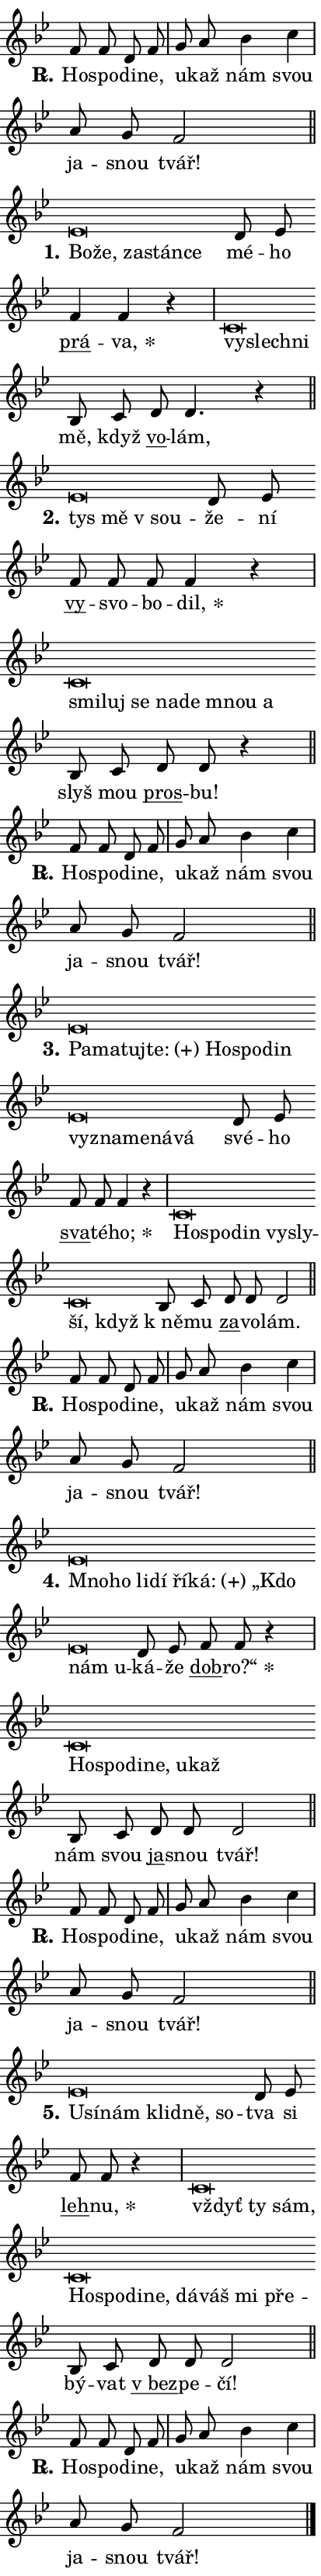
\version "2.24.0"
\header { tagline = "" }
\paper {
  indent = 0\cm
  top-margin = 0\cm
  right-margin = 0.13\cm % to fit lyric hyphens
  bottom-margin = 0\cm
  left-margin = 0\cm
  paper-width = 7\cm
  page-breaking = #ly:one-page-breaking
  system-system-spacing.basic-distance = #11
  score-system-spacing.basic-distance = #11
  ragged-last = ##f
}


%% Author: Thomas Morley
%% https://lists.gnu.org/archive/html/lilypond-user/2020-05/msg00002.html
#(define (line-position grob)
"Returns position of @var[grob} in current system:
   @code{'start}, if at first time-step
   @code{'end}, if at last time-step
   @code{'middle} otherwise
"
  (let* ((col (ly:item-get-column grob))
         (ln (ly:grob-object col 'left-neighbor))
         (rn (ly:grob-object col 'right-neighbor))
         (col-to-check-left (if (ly:grob? ln) ln col))
         (col-to-check-right (if (ly:grob? rn) rn col))
         (break-dir-left
           (and
             (ly:grob-property col-to-check-left 'non-musical #f)
             (ly:item-break-dir col-to-check-left)))
         (break-dir-right
           (and
             (ly:grob-property col-to-check-right 'non-musical #f)
             (ly:item-break-dir col-to-check-right))))
        (cond ((eqv? 1 break-dir-left) 'start)
              ((eqv? -1 break-dir-right) 'end)
              (else 'middle))))

#(define (tranparent-at-line-position vctor)
  (lambda (grob)
  "Relying on @code{line-position} select the relevant enry from @var{vctor}.
Used to determine transparency,"
    (case (line-position grob)
      ((end) (not (vector-ref vctor 0)))
      ((middle) (not (vector-ref vctor 1)))
      ((start) (not (vector-ref vctor 2))))))

noteHeadBreakVisibility =
#(define-music-function (break-visibility)(vector?)
"Makes @code{NoteHead}s transparent relying on @var{break-visibility}"
#{
  \override NoteHead.transparent =
    #(tranparent-at-line-position break-visibility)
#})

#(define delete-ledgers-for-transparent-note-heads
  (lambda (grob)
    "Reads whether a @code{NoteHead} is transparent.
If so this @code{NoteHead} is removed from @code{'note-heads} from
@var{grob}, which is supposed to be @code{LedgerLineSpanner}.
As a result ledgers are not printed for this @code{NoteHead}"
    (let* ((nhds-array (ly:grob-object grob 'note-heads))
           (nhds-list
             (if (ly:grob-array? nhds-array)
                 (ly:grob-array->list nhds-array)
                 '()))
           ;; Relies on the transparent-property being done before
           ;; Staff.LedgerLineSpanner.after-line-breaking is executed.
           ;; This is fragile ...
           (to-keep
             (remove
               (lambda (nhd)
                 (ly:grob-property nhd 'transparent #f))
               nhds-list)))
      ;; TODO find a better method to iterate over grob-arrays, similiar
      ;; to filter/remove etc for lists
      ;; For now rebuilt from scratch
      (set! (ly:grob-object grob 'note-heads)  '())
      (for-each
        (lambda (nhd)
          (ly:pointer-group-interface::add-grob grob 'note-heads nhd))
        to-keep))))

squashNotes = {
  \override NoteHead.X-extent = #'(-0.2 . 0.2)
  \override NoteHead.Y-extent = #'(-0.75 . 0)
  \override NoteHead.stencil =
    #(lambda (grob)
       (let ((pos (ly:grob-property grob 'staff-position)))
         (begin
           (if (< pos -7) (display "ERROR: Lower brevis then expected\n") (display ""))
           (if (<= pos -6) ly:text-interface::print ly:note-head::print))))
}
unSquashNotes = {
  \revert NoteHead.X-extent
  \revert NoteHead.Y-extent
  \revert NoteHead.stencil
}

hideNotes = \noteHeadBreakVisibility #begin-of-line-visible
unHideNotes = \noteHeadBreakVisibility #all-visible

% work-around for resetting accidentals
% https://lilypond.org/doc/v2.23/Documentation/notation/displaying-rhythms#unmetered-music
cadenzaMeasure = {
  \cadenzaOff
  \partial 1024 s1024
  \cadenzaOn
}

#(define-markup-command (accent layout props text) (markup?)
  "Underline accented syllable"
  (interpret-markup layout props
    #{\markup \override #'(offset . 4.3) \underline { #text }#}))

responsum = \markup \concat {
  "R" \hspace #-1.05 \path #0.1 #'((moveto 0 0.07) (lineto 0.9 0.8)) \hspace #0.05 "."
}

spaceSize = #0.6828661417322834 % exact space size for TeX Gyre Schola

\layout {
  \context {
    \Staff
    \remove "Time_signature_engraver"
    \override LedgerLineSpanner.after-line-breaking = #delete-ledgers-for-transparent-note-heads
  }
  \context {
    \Lyrics {
      \override LyricSpace.minimum-distance = \spaceSize
      \override LyricText.font-name = #"TeX Gyre Schola"
      \override LyricText.font-size = 1
      \override StanzaNumber.font-name = #"TeX Gyre Schola Bold"
      \override StanzaNumber.font-size = 1
    }
  }
  \context {
    \Score 
    \override NoteHead.text =
      #(lambda (grob) 
        (let ((pos (ly:grob-property grob 'staff-position)))
          #{\markup {
            \combine
              \halign #-0.55 \raise #(if (= pos -6) 0 0.5) \override #'(thickness . 2) \draw-line #'(3.2 . 0)
              \musicglyph "noteheads.sM1"
          }#}))
  }
}

% magnetic-lyrics.ily
%
%   written by
%     Jean Abou Samra <jean@abou-samra.fr>
%     Werner Lemberg <wl@gnu.org>
%
%   adapted by
%     Jiri Hon <jiri.hon@gmail.com>
%
% Version 2022-Apr-15

% https://www.mail-archive.com/lilypond-user@gnu.org/msg149350.html

#(define (Left_hyphen_pointer_engraver context)
   "Collect syllable-hyphen-syllable occurrences in lyrics and store
them in properties.  This engraver only looks to the left.  For
example, if the lyrics input is @code{foo -- bar}, it does the
following.

@itemize @bullet
@item
Set the @code{text} property of the @code{LyricHyphen} grob between
@q{foo} and @q{bar} to @code{foo}.

@item
Set the @code{left-hyphen} property of the @code{LyricText} grob with
text @q{foo} to the @code{LyricHyphen} grob between @q{foo} and
@q{bar}.
@end itemize

Use this auxiliary engraver in combination with the
@code{lyric-@/text::@/apply-@/magnetic-@/offset!} hook."
   (let ((hyphen #f)
         (text #f))
     (make-engraver
      (acknowledgers
       ((lyric-syllable-interface engraver grob source-engraver)
        (set! text grob)))
      (end-acknowledgers
       ((lyric-hyphen-interface engraver grob source-engraver)
        ;(when (not (grob::has-interface grob 'lyric-space-interface))
          (set! hyphen grob)));)
      ((stop-translation-timestep engraver)
       (when (and text hyphen)
         (ly:grob-set-object! text 'left-hyphen hyphen))
       (set! text #f)
       (set! hyphen #f)))))

#(define (lyric-text::apply-magnetic-offset! grob)
   "If the space between two syllables is less than the value in
property @code{LyricText@/.details@/.squash-threshold}, move the right
syllable to the left so that it gets concatenated with the left
syllable.

Use this function as a hook for
@code{LyricText@/.after-@/line-@/breaking} if the
@code{Left_@/hyphen_@/pointer_@/engraver} is active."
   (let ((hyphen (ly:grob-object grob 'left-hyphen #f)))
     (when hyphen
       (let ((left-text (ly:spanner-bound hyphen LEFT)))
         (when (grob::has-interface left-text 'lyric-syllable-interface)
           (let* ((common (ly:grob-common-refpoint grob left-text X))
                  (this-x-ext (ly:grob-extent grob common X))
                  (left-x-ext
                   (begin
                     ;; Trigger magnetism for left-text.
                     (ly:grob-property left-text 'after-line-breaking)
                     (ly:grob-extent left-text common X)))
                  ;; `delta` is the gap width between two syllables.
                  (delta (- (interval-start this-x-ext)
                            (interval-end left-x-ext)))
                  (details (ly:grob-property grob 'details))
                  (threshold (assoc-get 'squash-threshold details 0.2)))
             (when (< delta threshold)
               (let* (;; We have to manipulate the input text so that
                      ;; ligatures crossing syllable boundaries are not
                      ;; disabled.  For languages based on the Latin
                      ;; script this is essentially a beautification.
                      ;; However, for non-Western scripts it can be a
                      ;; necessity.
                      (lt (ly:grob-property left-text 'text))
                      (rt (ly:grob-property grob 'text))
                      (is-space (grob::has-interface hyphen 'lyric-space-interface))
                      (space (if is-space " " ""))
                      (extra-delta (if is-space spaceSize 0))
                      ;; Append new syllable.
                      (ltrt-space (if (and (string? lt) (string? rt))
                                (string-append lt space rt)
                                (make-concat-markup (list lt space rt))))
                      ;; Right-align `ltrt` to the right side.
                      (ltrt-space-markup (grob-interpret-markup
                               grob
                               (make-translate-markup
                                (cons (interval-length this-x-ext) 0)
                                (make-right-align-markup ltrt-space)))))
                 (begin
                   ;; Don't print `left-text`.
                   (ly:grob-set-property! left-text 'stencil #f)
                   ;; Set text and stencil (which holds all collected
                   ;; syllables so far) and shift it to the left.
                   (ly:grob-set-property! grob 'text ltrt-space)
                   (ly:grob-set-property! grob 'stencil ltrt-space-markup)
                   (ly:grob-translate-axis! grob (- (- delta extra-delta)) X))))))))))


#(define (lyric-hyphen::displace-bounds-first grob)
   ;; Make very sure this callback isn't triggered too early.
   (let ((left (ly:spanner-bound grob LEFT))
         (right (ly:spanner-bound grob RIGHT)))
     (ly:grob-property left 'after-line-breaking)
     (ly:grob-property right 'after-line-breaking)
     (ly:lyric-hyphen::print grob)))

squashThreshold = #0.4

\layout {
  \context {
    \Lyrics
    \consists #Left_hyphen_pointer_engraver
    \override LyricText.after-line-breaking =
      #lyric-text::apply-magnetic-offset!
    \override LyricHyphen.stencil = #lyric-hyphen::displace-bounds-first
    \override LyricText.details.squash-threshold = \squashThreshold
    \override LyricHyphen.minimum-distance = 0
    \override LyricHyphen.minimum-length = \squashThreshold
  }
}

squashText = \override LyricText.details.squash-threshold = 9999
unSquashText = \override LyricText.details.squash-threshold = \squashThreshold

leftText = \override LyricText.self-alignment-X = #LEFT
unLeftText = \revert LyricText.self-alignment-X

starOffset = #(lambda (grob) 
                (let ((x_offset (ly:self-alignment-interface::aligned-on-x-parent grob)))
                  (if (= x_offset 0) 0 (+ x_offset 1.2))))

star = #(define-music-function (syllable)(string?)
"Append star separator at the end of a syllable"
#{
  \once \override LyricText.X-offset = #starOffset
  \lyricmode { \markup {
    #syllable
    \override #'((font-name . "TeX Gyre Schola Bold")) \hspace #0.2 \lower #0.65 \larger "*"
  } }
#})

starAccent = #(define-music-function (syllable)(string?)
"Append star separator at the end of a syllable and make accent"
#{
  \once \override LyricText.X-offset = #starOffset
  \lyricmode { \markup {
    \accent #syllable
    \override #'((font-name . "TeX Gyre Schola Bold")) \hspace #0.2 \lower #0.65 \larger "*"
  } }
#})

breath = #(define-music-function (syllable)(string?)
"Append breathing indicator at the end of a syllable"
#{
  \lyricmode { \markup { #syllable "+" } }
#})

optionalBreath = #(define-music-function (syllable)(string?)
"Append optional breathing indicator at the end of a syllable"
#{
  \lyricmode { \markup { #syllable "(+)" } }
#})


\score {
    <<
        \new Voice = "melody" { \cadenzaOn \key bes \major \relative { f'8 f d f \cadenzaMeasure \bar "|" g a bes4 c \cadenzaMeasure \bar "|" a8 g f2 \cadenzaMeasure \bar "||" \break } }
        \new Lyrics \lyricsto "melody" { \lyricmode { \set stanza = \responsum
Ho -- spo -- di -- ne, u -- kaž nám svou ja -- snou tvář! } }
    >>
    \layout {}
}

\score {
    <<
        \new Voice = "melody" { \cadenzaOn \key bes \major \relative { \squashNotes es'\breve*1/16 \hideNotes \breve*1/16 \bar "" \breve*1/16 \bar "" \breve*1/16 \breve*1/16 \bar "" \unHideNotes \unSquashNotes d8 es \bar "" f4 f4 r \cadenzaMeasure \bar "|" \squashNotes c\breve*1/16 \hideNotes \breve*1/16 \breve*1/16 \bar "" \unHideNotes \unSquashNotes bes8 c \bar "" d d4. r4 \cadenzaMeasure \bar "||" \break } }
        \new Lyrics \lyricsto "melody" { \lyricmode { \set stanza = "1."
\leftText Bo -- \squashText že, za -- stán -- ce \unLeftText \unSquashText mé -- ho \markup \accent prá -- \star va, \leftText vy -- \squashText slech -- ni \unLeftText \unSquashText mě, když \markup \accent vo -- lám, } }
    >>
    \layout {}
}

\score {
    <<
        \new Voice = "melody" { \cadenzaOn \key bes \major \relative { \squashNotes es'\breve*1/16 \hideNotes \breve*1/16 \breve*1/16 \bar "" \unHideNotes \unSquashNotes d8 es \bar "" f f f f4 r \cadenzaMeasure \bar "|" \squashNotes c\breve*1/16 \hideNotes \breve*1/16 \bar "" \breve*1/16 \bar "" \breve*1/16 \bar "" \breve*1/16 \bar "" \breve*1/16 \breve*1/16 \bar "" \unHideNotes \unSquashNotes bes8 c \bar "" d d r4 \cadenzaMeasure \bar "||" \break } }
        \new Lyrics \lyricsto "melody" { \lyricmode { \set stanza = "2."
\leftText tys \squashText mě "v sou" -- \unLeftText \unSquashText že -- ní \markup \accent vy -- svo -- bo -- \star dil, \leftText smi -- \squashText luj se na -- de mnou a \unLeftText \unSquashText slyš mou \markup \accent pros -- bu! } }
    >>
    \layout {}
}

\score {
    <<
        \new Voice = "melody" { \cadenzaOn \key bes \major \relative { f'8 f d f \cadenzaMeasure \bar "|" g a bes4 c \cadenzaMeasure \bar "|" a8 g f2 \cadenzaMeasure \bar "||" \break } }
        \new Lyrics \lyricsto "melody" { \lyricmode { \set stanza = \responsum
Ho -- spo -- di -- ne, u -- kaž nám svou ja -- snou tvář! } }
    >>
    \layout {}
}

\score {
    <<
        \new Voice = "melody" { \cadenzaOn \key bes \major \relative { \squashNotes es'\breve*1/16 \hideNotes \breve*1/16 \bar "" \breve*1/16 \bar "" \breve*1/16 \bar "" \breve*1/16 \bar "" \breve*1/16 \bar "" \breve*1/16 \bar "" \breve*1/16 \bar "" \breve*1/16 \bar "" \breve*1/16 \bar "" \breve*1/16 \breve*1/16 \bar "" \unHideNotes \unSquashNotes d8 es \bar "" f f f4 r \cadenzaMeasure \bar "|" \squashNotes c\breve*1/16 \hideNotes \breve*1/16 \bar "" \breve*1/16 \bar "" \breve*1/16 \bar "" \breve*1/16 \bar "" \breve*1/16 \breve*1/16 \bar "" \unHideNotes \unSquashNotes bes8 c \bar "" d d d2 \cadenzaMeasure \bar "||" \break } }
        \new Lyrics \lyricsto "melody" { \lyricmode { \set stanza = "3."
\leftText Pa -- \squashText ma -- tuj -- \optionalBreath te: Ho -- spo -- din vy -- zna -- me -- ná -- vá \unLeftText \unSquashText své -- ho \markup \accent sva -- té -- \star ho; \leftText Ho -- \squashText spo -- din vy -- sly -- ší, když \unLeftText \unSquashText "k ně" -- mu \markup \accent za -- vo -- lám. } }
    >>
    \layout {}
}

\score {
    <<
        \new Voice = "melody" { \cadenzaOn \key bes \major \relative { f'8 f d f \cadenzaMeasure \bar "|" g a bes4 c \cadenzaMeasure \bar "|" a8 g f2 \cadenzaMeasure \bar "||" \break } }
        \new Lyrics \lyricsto "melody" { \lyricmode { \set stanza = \responsum
Ho -- spo -- di -- ne, u -- kaž nám svou ja -- snou tvář! } }
    >>
    \layout {}
}

\score {
    <<
        \new Voice = "melody" { \cadenzaOn \key bes \major \relative { \squashNotes es'\breve*1/16 \hideNotes \breve*1/16 \bar "" \breve*1/16 \bar "" \breve*1/16 \bar "" \breve*1/16 \bar "" \breve*1/16 \bar "" \breve*1/16 \bar "" \breve*1/16 \breve*1/16 \bar "" \unHideNotes \unSquashNotes d8 es \bar "" f f r4 \cadenzaMeasure \bar "|" \squashNotes c\breve*1/16 \hideNotes \breve*1/16 \bar "" \breve*1/16 \bar "" \breve*1/16 \bar "" \breve*1/16 \breve*1/16 \bar "" \unHideNotes \unSquashNotes bes8 c \bar "" d d d2 \cadenzaMeasure \bar "||" \break } }
        \new Lyrics \lyricsto "melody" { \lyricmode { \set stanza = "4."
\leftText Mno -- \squashText ho li -- dí ří -- \optionalBreath ká: „Kdo nám u -- \unLeftText \unSquashText ká -- že \markup \accent dob -- \star ro?“ \leftText Ho -- \squashText spo -- di -- ne, u -- kaž \unLeftText \unSquashText nám svou \markup \accent ja -- snou tvář! } }
    >>
    \layout {}
}

\score {
    <<
        \new Voice = "melody" { \cadenzaOn \key bes \major \relative { f'8 f d f \cadenzaMeasure \bar "|" g a bes4 c \cadenzaMeasure \bar "|" a8 g f2 \cadenzaMeasure \bar "||" \break } }
        \new Lyrics \lyricsto "melody" { \lyricmode { \set stanza = \responsum
Ho -- spo -- di -- ne, u -- kaž nám svou ja -- snou tvář! } }
    >>
    \layout {}
}

\score {
    <<
        \new Voice = "melody" { \cadenzaOn \key bes \major \relative { \squashNotes es'\breve*1/16 \hideNotes \breve*1/16 \bar "" \breve*1/16 \bar "" \breve*1/16 \bar "" \breve*1/16 \breve*1/16 \bar "" \unHideNotes \unSquashNotes d8 es \bar "" f f r4 \cadenzaMeasure \bar "|" \squashNotes c\breve*1/16 \hideNotes \breve*1/16 \bar "" \breve*1/16 \bar "" \breve*1/16 \bar "" \breve*1/16 \bar "" \breve*1/16 \bar "" \breve*1/16 \bar "" \breve*1/16 \bar "" \breve*1/16 \bar "" \breve*1/16 \breve*1/16 \bar "" \unHideNotes \unSquashNotes bes8 c \bar "" d d d2 \cadenzaMeasure \bar "||" \break } }
        \new Lyrics \lyricsto "melody" { \lyricmode { \set stanza = "5."
\leftText U -- \squashText sí -- nám klid -- ně, so -- \unLeftText \unSquashText tva si \markup \accent leh -- \star nu, \leftText vždyť \squashText ty sám, Ho -- spo -- di -- ne, dá -- váš mi pře -- \unLeftText \unSquashText bý -- vat \markup \accent "v bez" -- pe -- čí! } }
    >>
    \layout {}
}

\score {
    <<
        \new Voice = "melody" { \cadenzaOn \key bes \major \relative { f'8 f d f \cadenzaMeasure \bar "|" g a bes4 c \cadenzaMeasure \bar "|" a8 g f2 \cadenzaMeasure \bar "||" \break } \bar "|." }
        \new Lyrics \lyricsto "melody" { \lyricmode { \set stanza = \responsum
Ho -- spo -- di -- ne, u -- kaž nám svou ja -- snou tvář! } }
    >>
    \layout {}
}
